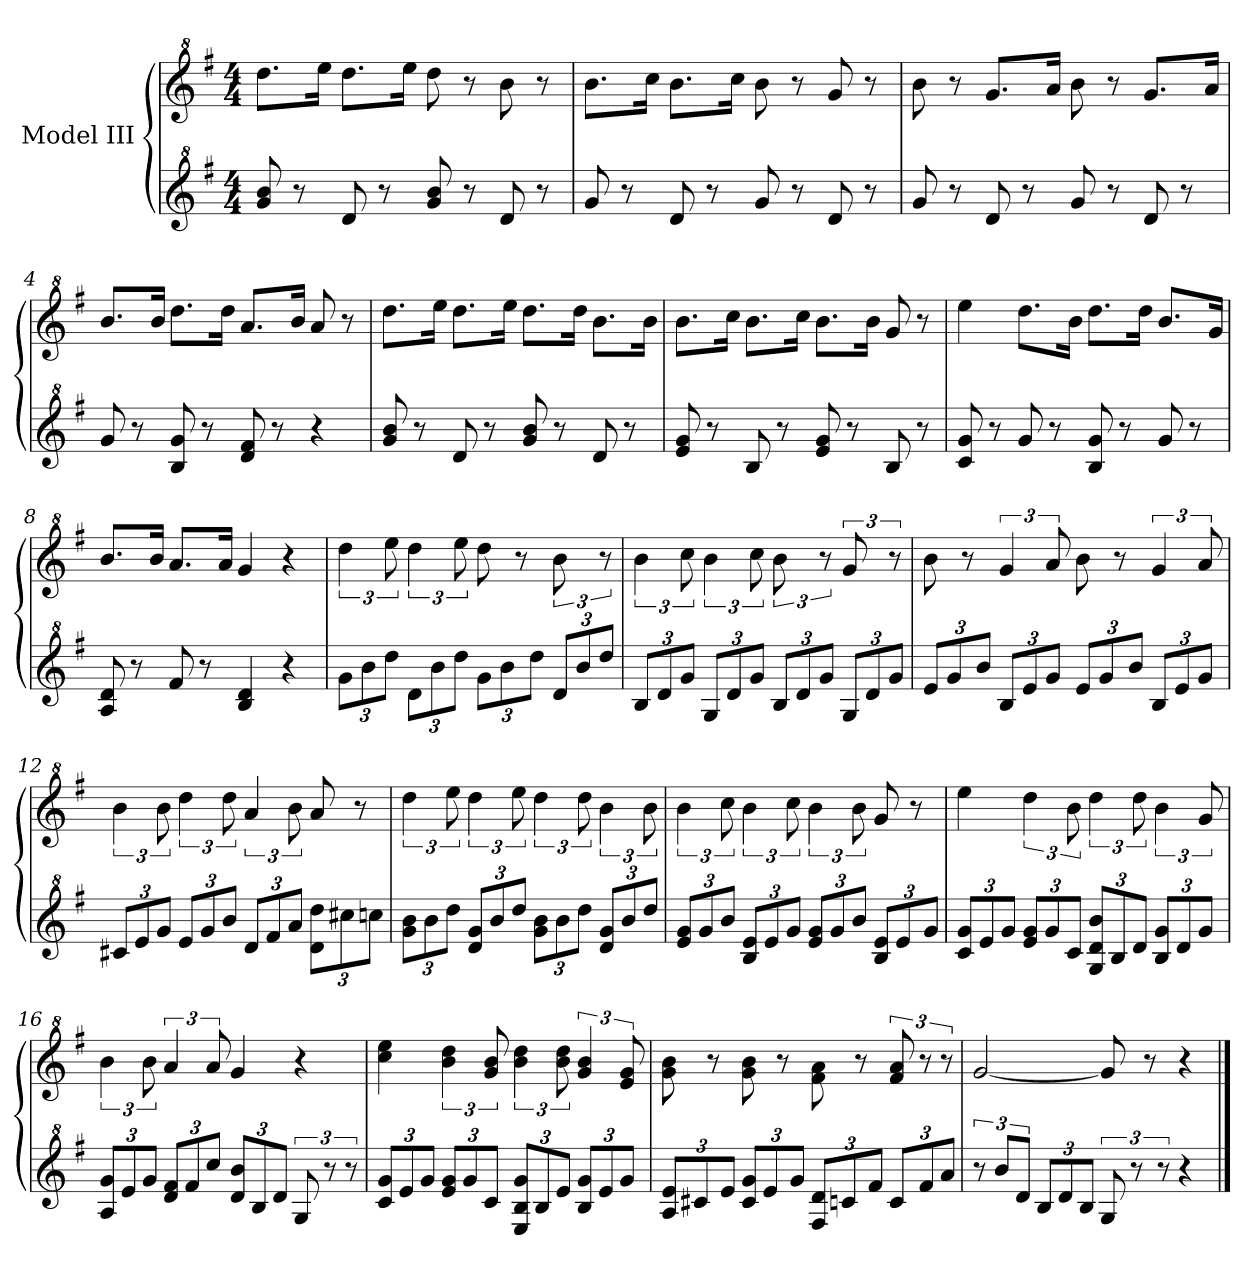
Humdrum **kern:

**kern	**kern
*part1	*part1
*staff2	*staff1
*I"Model III	*
*clefG^2	*clefG^2
*k[f#]	*k[f#]
*M4/4	*M4/4
*MM120	*MM120
=1	=1
8gg/ 8bb/	8.ddd\L
8r	.
.	16eee\Jk
8dd/	8.ddd\L
8r	.
.	16eee\Jk
8gg/ 8bb/	8ddd\
8r	8r
8dd/	8bb\
8r	8r
=2	=2
8gg/	8.bb\L
8r	.
.	16ccc\Jk
8dd/	8.bb\L
8r	.
.	16ccc\Jk
8gg/	8bb\
8r	8r
8dd/	8gg/
8r	8r
=3	=3
8gg/	8bb\
8r	8r
8dd/	8.gg/L
8r	.
.	16aa/Jk
8gg/	8bb\
8r	8r
8dd/	8.gg/L
8r	.
.	16aa/Jk
=4	=4
8gg/	8.bb/L
8r	.
.	16bb/Jk
8b/ 8gg/	8.ddd\L
8r	.
.	16ddd\Jk
8dd/ 8ff#/	8.aa/L
8r	.
.	16bb/Jk
4r	8aa/
.	8r
!!LO:LB:g=z
=5	=5
8gg/ 8bb/	8.ddd\L
8r	.
.	16eee\Jk
8dd/	8.ddd\L
8r	.
.	16eee\Jk
8gg/ 8bb/	8.ddd\L
8r	.
.	16ddd\Jk
8dd/	8.bb\L
8r	.
.	16bb\Jk
=6	=6
8ee/ 8gg/	8.bb\L
8r	.
.	16ccc\Jk
8b/	8.bb\L
8r	.
.	16ccc\Jk
8ee/ 8gg/	8.bb\L
8r	.
.	16bb\Jk
8b/	8gg/
8r	8r
=7	=7
8cc/ 8gg/	4eee\
8r	.
8gg/	8.ddd\L
8r	.
.	16bb\Jk
8b/ 8gg/	8.ddd\L
8r	.
.	16ddd\Jk
8gg/	8.bb/L
8r	.
.	16gg/Jk
=8	=8
8a/ 8dd/	8.bb/L
8r	.
.	16bb/Jk
8ff#/	8.aa/L
8r	.
.	16aa/Jk
4b/ 4dd/	4gg/
4r	4r
!!LO:LB:g=z
=9	=9
*Xbrackettup	*
12gg\L	6ddd\
12bb\	.
12ddd\J	12eee\
12dd\L	6ddd\
12bb\	.
12ddd\J	12eee\
12gg\L	8ddd\
12bb\	.
.	8r
12ddd\J	.
12dd/L	12bb\
12bb/	12ryy
12ddd/J	12r
=10	=10
12b/L	6bb\
12dd/	.
12gg/J	12ccc\
12g/L	6bb\
12dd/	.
12gg/J	12ccc\
12b/L	12bb\
12dd/	12ryy
12gg/J	12r
12g/L	12gg/
12dd/	12ryy
12gg/J	12r
=11	=11
12ee/L	8bb\
12gg/	.
.	8r
12bb/J	.
12b/L	6gg/
12ee/	.
12gg/J	12aa/
12ee/L	8bb\
12gg/	.
.	8r
12bb/J	.
12b/L	6gg/
12ee/	.
12gg/J	12aa/
=12	=12
12cc#X/L	6bb\
12ee/	.
12gg/J	12bb\
12ee/L	6ddd\
12gg/	.
12bb/J	12ddd\
12dd/L	6aa/
12ff#/	.
12aa/J	12bb\
12dd\ 12ddd\L	8aa/
12ccc#X\	.
.	8r
12cccn\J	.
!!LO:LB:g=z
=13	=13
12gg\ 12bb\L	6ddd\
12bb\	.
12ddd\J	12eee\
12dd/ 12gg/L	6ddd\
12bb/	.
12ddd/J	12eee\
12gg\ 12bb\L	6ddd\
12bb\	.
12ddd\J	12ddd\
12dd/ 12gg/L	6bb\
12bb/	.
12ddd/J	12bb\
=14	=14
12ee/ 12gg/L	6bb\
12gg/	.
12bb/J	12ccc\
12b/ 12ee/L	6bb\
12ee/	.
12gg/J	12ccc\
12ee/ 12gg/L	6bb\
12gg/	.
12bb/J	12bb\
12b/ 12ee/L	8gg/
12ee/	.
.	8r
12gg/J	.
=15	=15
12cc/ 12gg/L	4eee\
12ee/	.
12gg/J	.
12ee/ 12gg/L	6ddd\
12gg/	.
12cc/J	12bb\
12g/ 12dd/ 12bb/L	6ddd\
12b/	.
12dd/J	12ddd\
12b/ 12gg/L	6bb\
12dd/	.
12gg/J	12gg/
=16	=16
12a/ 12gg/L	6bb\
12ee/	.
12gg/J	12bb\
12dd/ 12ff#/L	6aa/
12ff#/	.
12ccc/J	12aa/
12dd/ 12bb/L	4gg/
12b/	.
12dd/J	.
*brackettup	*
12g/	4r
12r	.
12r	.
!!LO:LB:g=z
=17	=17
*Xbrackettup	*
12cc/ 12gg/L	4ccc\ 4eee\
12ee/	.
12gg/J	.
12ee/ 12gg/L	6bb\ 6ddd\
12gg/	.
12cc/J	12gg/ 12bb/
12e/ 12b/ 12gg/L	6bb\ 6ddd\
12b/	.
12ee/J	12bb\ 12ddd\
12b/ 12gg/L	6gg/ 6bb/
12ee/	.
12gg/J	12ee/ 12gg/
=18	=18
12a/ 12ee/L	8gg\ 8bb\
12cc#X/	.
.	8r
12ee/J	.
12cc#/ 12gg/L	8gg\ 8bb\
12ee/	.
.	8r
12gg/J	.
12f#/ 12dd/L	8ff#\ 8aa\
12ccn/	.
.	8r
12ff#/J	.
12cc/L	12ff#/ 12aa/
12ff#/	12r
12aa/J	12r
=19	=19
*brackettup	*
12r	[2gg/
12bb/L	.
12dd/J	.
*Xbrackettup	*
12b/L	.
12dd/	.
12b/J	.
*brackettup	*
12g/	8gg/]
12r	.
.	8r
12r	.
4r	4r
==	==
*-	*-
